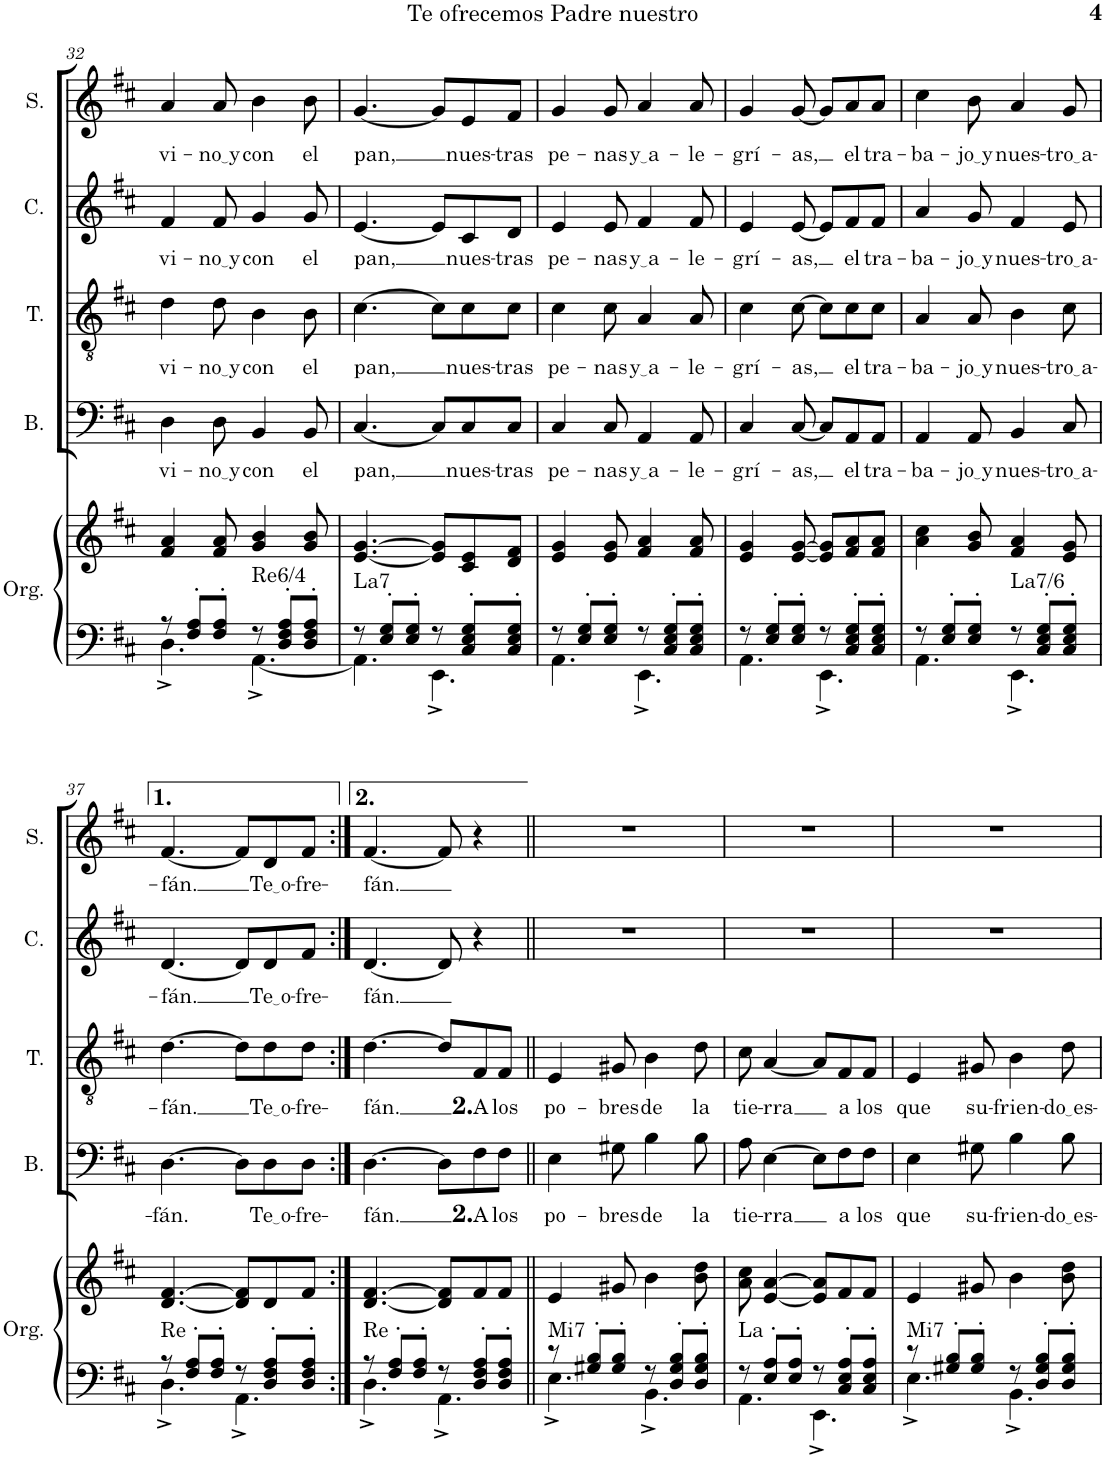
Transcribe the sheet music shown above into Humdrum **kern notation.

**kern	**kern	**harte	**kern	**text	**kern	**text	**kern	**text	**kern	**text
*part5	*part5	*part5	*part4	*part4	*part3	*part3	*part2	*part2	*part1	*part1
*staff6	*staff5	*	*staff4	*staff4	*staff3	*staff3	*staff2	*staff2	*staff1	*staff1
*I"Órgano	*	*	*I"Bajo	*	*I"Tenor	*	*I"Contralto	*	*I"Soprano	*
*	*	*	*I'B.	*	*I'T.	*	*I'C.	*	*I'S.	*
!!LO:PB:g=z
*clefF4	*clefG2	*	*clefF4	*	*clefGv2	*	*clefG2	*	*clefG2	*
*k[f#c#]	*k[f#c#]	*	*k[f#c#]	*	*k[f#c#]	*	*k[f#c#]	*	*k[f#c#]	*
*M6/8	*M6/8	*	*M6/8	*	*M6/8	*	*M6/8	*	*M6/8	*
=32	=32	=32	=32	=32	=32	=32	=32	=32	=32	=32
*^	*	*	*	*	*	*	*	*	*	*
!	!	!	!	!	!LO:LY:b	!	!LO:LY:b	!	!LO:LY:b	!	!LO:LY:b
8r	4.D^\	4f#/ 4a/	.	4D\	vi-	4d\	vi-	4f#/	vi-	4a/	vi-
8F#/' 8A/'L	.	.	.	.	.	.	.	.	.	.	.
!	!	!	!	!	!LO:LY:b	!	!LO:LY:b	!	!LO:LY:b	!	!LO:LY:b
8F#/' 8A/'J	.	8f#/ 8a/	.	8D\	no y	8d\	no y	8f#/	no y	8a/	no y
!	!	!	!LO:H:kt=Re6/4	!	!LO:LY:b	!	!LO:LY:b	!	!LO:LY:b	!	!LO:LY:b
8r	[4.AA^\	4g/ 4b/	N	4BB/	con	4B\	con	4g/	con	4b\	con
8D/' 8F#/' 8A/'L	.	.	.	.	.	.	.	.	.	.	.
!	!	!	!	!	!LO:LY:b	!	!LO:LY:b	!	!LO:LY:b	!	!LO:LY:b
8D/' 8F#/' 8A/'J	.	8g/ 8b/	.	8BB/	el	8B\	el	8g/	el	8b\	el
=33	=33	=33	=33	=33	=33	=33	=33	=33	=33	=33	=33
!	!	!	!LO:H:kt=La7	!	!LO:LY:b	!	!LO:LY:b	!	!LO:LY:b	!	!LO:LY:b
8r	4.AA\]	[4.e/ [4.g/	N	[4.C#/	pan,	[4.c#\	pan,	[4.e/	pan,	[4.g/	pan,
8E/' 8G/'L	.	.	.	.	.	.	.	.	.	.	.
8E/' 8G/'J	.	.	.	.	.	.	.	.	.	.	.
8r	4.EE^\	8e/] 8g/]L	.	8C#/L]	.	8c#\L]	.	8e/L]	.	8g/L]	.
!	!	!	!	!	!LO:LY:b	!	!LO:LY:b	!	!LO:LY:b	!	!LO:LY:b
8C#/' 8E/' 8G/'L	.	8c#/ 8e/	.	8C#/	nues-	8c#\	nues-	8c#/	nues-	8e/	nues-
!	!	!	!	!	!LO:LY:b	!	!LO:LY:b	!	!LO:LY:b	!	!LO:LY:b
8C#/' 8E/' 8G/'J	.	8d/ 8f#/J	.	8C#/J	-tras	8c#\J	-tras	8d/J	-tras	8f#/J	-tras
=34	=34	=34	=34	=34	=34	=34	=34	=34	=34	=34	=34
!	!	!	!	!	!LO:LY:b	!	!LO:LY:b	!	!LO:LY:b	!	!LO:LY:b
8r	4.AA\	4e/ 4g/	.	4C#/	pe-	4c#\	pe-	4e/	pe-	4g/	pe-
8E/' 8G/'L	.	.	.	.	.	.	.	.	.	.	.
!	!	!	!	!	!LO:LY:b	!	!LO:LY:b	!	!LO:LY:b	!	!LO:LY:b
8E/' 8G/'J	.	8e/ 8g/	.	8C#/	-nas	8c#\	-nas	8e/	-nas	8g/	-nas
!	!	!	!	!	!LO:LY:b	!	!LO:LY:b	!	!LO:LY:b	!	!LO:LY:b
8r	4.EE^\	4f#/ 4a/	.	4AA/	y a	4A/	y a	4f#/	y a	4a/	y a
8C#/' 8E/' 8G/'L	.	.	.	.	.	.	.	.	.	.	.
!	!	!	!	!	!LO:LY:b	!	!LO:LY:b	!	!LO:LY:b	!	!LO:LY:b
8C#/' 8E/' 8G/'J	.	8f#/ 8a/	.	8AA/	-le-	8A/	-le-	8f#/	-le-	8a/	-le-
=35	=35	=35	=35	=35	=35	=35	=35	=35	=35	=35	=35
!	!	!	!	!	!LO:LY:b	!	!LO:LY:b	!	!LO:LY:b	!	!LO:LY:b
8r	4.AA\	4e/ 4g/	.	4C#/	-grí-	4c#\	-grí-	4e/	-grí-	4g/	-grí-
8E/' 8G/'L	.	.	.	.	.	.	.	.	.	.	.
!	!	!	!	!	!LO:LY:b	!	!LO:LY:b	!	!LO:LY:b	!	!LO:LY:b
8E/' 8G/'J	.	[8e/ [8g/	.	[8C#/	-as,	[8c#\	-as,	[8e/	-as,	[8g/	-as,
8r	4.EE^\	8e/] 8g/]L	.	8C#/L]	.	8c#\L]	.	8e/L]	.	8g/L]	.
!	!	!	!	!	!LO:LY:b	!	!LO:LY:b	!	!LO:LY:b	!	!LO:LY:b
8C#/' 8E/' 8G/'L	.	8f#/ 8a/	.	8AA/	el	8c#\	el	8f#/	el	8a/	el
!	!	!	!	!	!LO:LY:b	!	!LO:LY:b	!	!LO:LY:b	!	!LO:LY:b
8C#/' 8E/' 8G/'J	.	8f#/ 8a/J	.	8AA/J	tra-	8c#\J	tra-	8f#/J	tra-	8a/J	tra-
=36	=36	=36	=36	=36	=36	=36	=36	=36	=36	=36	=36
!	!	!	!	!	!LO:LY:b	!	!LO:LY:b	!	!LO:LY:b	!	!LO:LY:b
8r	4.AA\	4a\ 4cc#\	.	4AA/	-ba-	4A/	-ba-	4a/	-ba-	4cc#\	-ba-
8E/' 8G/'L	.	.	.	.	.	.	.	.	.	.	.
!	!	!	!	!	!LO:LY:b	!	!LO:LY:b	!	!LO:LY:b	!	!LO:LY:b
8E/' 8G/'J	.	8g/ 8b/	.	8AA/	jo y	8A/	jo y	8g/	jo y	8b\	jo y
!	!	!	!LO:H:kt=La7/6	!	!LO:LY:b	!	!LO:LY:b	!	!LO:LY:b	!	!LO:LY:b
8r	4.EE^\	4f#/ 4a/	N	4BB/	nues-	4B\	nues-	4f#/	nues-	4a/	nues-
8C#/' 8E/' 8G/'L	.	.	.	.	.	.	.	.	.	.	.
!	!	!	!	!	!LO:LY:b	!	!LO:LY:b	!	!LO:LY:b	!	!LO:LY:b
8C#/' 8E/' 8G/'J	.	8e/ 8g/	.	8C#/	tro a	8c#\	tro a	8e/	tro a	8g/	tro a
!!LO:LB:g=z
=37	=37	=37	=37	=37	=37	=37	=37	=37	=37	=37	=37
!	!	!	!LO:H:kt=Re	!	!LO:LY:b	!	!LO:LY:b	!	!LO:LY:b	!	!LO:LY:b
8r	4.D^\	[4.d/ [4.f#/	N	[4.D\	-fán.	[4.d\	-fán.	[4.d/	-fán.	[4.f#/	-fán.
8F#/' 8A/'L	.	.	.	.	.	.	.	.	.	.	.
8F#/' 8A/'J	.	.	.	.	.	.	.	.	.	.	.
8r	4.AA^\	8d/] 8f#/]L	.	8D\L]	.	8d\L]	.	8d/L]	.	8f#/L]	.
!	!	!	!	!	!LO:LY:b	!	!LO:LY:b	!	!LO:LY:b	!	!LO:LY:b
8D/' 8F#/' 8A/'L	.	8d/	.	8D\	Te o	8d\	Te o	8d/	Te o	8d/	Te o
!	!	!	!	!	!LO:LY:b	!	!LO:LY:b	!	!LO:LY:b	!	!LO:LY:b
8D/' 8F#/' 8A/'J	.	8f#/J	.	8D\J	-fre-	8d\J	-fre-	8f#/J	-fre-	8f#/J	-fre-
=38:|!	=38:|!	=38:|!	=38:|!	=38:|!	=38:|!	=38:|!	=38:|!	=38:|!	=38:|!	=38:|!	=38:|!
!	!	!	!LO:H:kt=Re	!	!LO:LY:b	!	!LO:LY:b	!	!LO:LY:b	!	!LO:LY:b
8r	4.D^\	[4.d/ [4.f#/	N	[4.D\	-fán.	[4.d\	-fán.	[4.d/	-fán.	[4.f#/	-fán.
8F#/' 8A/'L	.	.	.	.	.	.	.	.	.	.	.
8F#/' 8A/'J	.	.	.	.	.	.	.	.	.	.	.
8r	4.AA^\	8d/] 8f#/]L	.	8D\L]	.	8d/L]	.	8d/]	.	8f#/]	.
!	!	!	!	!	!LO:LY:b	!	!LO:LY:b	!	!	!	!
8D/' 8F#/' 8A/'L	.	8f#/	.	8F#\	2. A	8F#/	2. A	4r	.	4r	.
!	!	!	!	!	!LO:LY:b	!	!LO:LY:b	!	!	!	!
8D/' 8F#/' 8A/'J	.	8f#/J	.	8F#\J	los	8F#/J	los	.	.	.	.
=39||	=39||	=39||	=39||	=39||	=39||	=39||	=39||	=39||	=39||	=39||	=39||
!	!	!	!LO:H:kt=Mi7	!	!LO:LY:b	!	!LO:LY:b	!	!	!	!
8r	4.E^\	4e/	N	4E\	po-	4E/	po-	2.r	.	2.r	.
8G#X/' 8B/'L	.	.	.	.	.	.	.	.	.	.	.
!	!	!	!	!	!LO:LY:b	!	!LO:LY:b	!	!	!	!
8G#/' 8B/'J	.	8g#X/	.	8G#X\	-bres	8G#X/	-bres	.	.	.	.
!	!	!	!	!	!LO:LY:b	!	!LO:LY:b	!	!	!	!
8r	4.BB^\	4b\	.	4B\	de	4B\	de	.	.	.	.
8D/' 8G#/' 8B/'L	.	.	.	.	.	.	.	.	.	.	.
!	!	!	!	!	!LO:LY:b	!	!LO:LY:b	!	!	!	!
8D/' 8G#/' 8B/'J	.	8b\ 8dd\	.	8B\	la	8d\	la	.	.	.	.
=40	=40	=40	=40	=40	=40	=40	=40	=40	=40	=40	=40
!	!	!	!LO:H:kt=La	!	!LO:LY:b	!	!LO:LY:b	!	!	!	!
8r	4.AA\	8a\ 8cc#\	N	8A\	tie-	8c#\	tie-	2.r	.	2.r	.
!	!	!	!	!	!LO:LY:b	!	!LO:LY:b	!	!	!	!
8E/' 8A/'L	.	[4e/ [4a/	.	[4E\	-rra	[4A/	-rra	.	.	.	.
8E/' 8A/'J	.	.	.	.	.	.	.	.	.	.	.
8r	4.EE^\	8e/] 8a/]L	.	8E\L]	.	8A/L]	.	.	.	.	.
!	!	!	!	!	!LO:LY:b	!	!LO:LY:b	!	!	!	!
8C#/' 8E/' 8A/'L	.	8f#/	.	8F#\	a	8F#/	a	.	.	.	.
!	!	!	!	!	!LO:LY:b	!	!LO:LY:b	!	!	!	!
8C#/' 8E/' 8A/'J	.	8f#/J	.	8F#\J	los	8F#/J	los	.	.	.	.
=41	=41	=41	=41	=41	=41	=41	=41	=41	=41	=41	=41
!	!	!	!LO:H:kt=Mi7	!	!LO:LY:b	!	!LO:LY:b	!	!	!	!
8r	4.E^\	4e/	N	4E\	que	4E/	que	2.r	.	2.r	.
8G#X/' 8B/'L	.	.	.	.	.	.	.	.	.	.	.
!	!	!	!	!	!LO:LY:b	!	!LO:LY:b	!	!	!	!
8G#/' 8B/'J	.	8g#X/	.	8G#X\	su-	8G#X/	su-	.	.	.	.
!	!	!	!	!	!LO:LY:b	!	!LO:LY:b	!	!	!	!
8r	4.BB^\	4b\	.	4B\	-frien-	4B\	-frien-	.	.	.	.
8D/' 8G#/' 8B/'L	.	.	.	.	.	.	.	.	.	.	.
!	!	!	!	!	!LO:LY:b	!	!LO:LY:b	!	!	!	!
8D/' 8G#/' 8B/'J	.	8b\ 8dd\	.	8B\	do es	8d\	do es	.	.	.	.
*v	*v	*	*	*	*	*	*	*	*	*	*
=	=	=	=	=	=	=	=	=	=	=
*-	*-	*-	*-	*-	*-	*-	*-	*-	*-	*-
